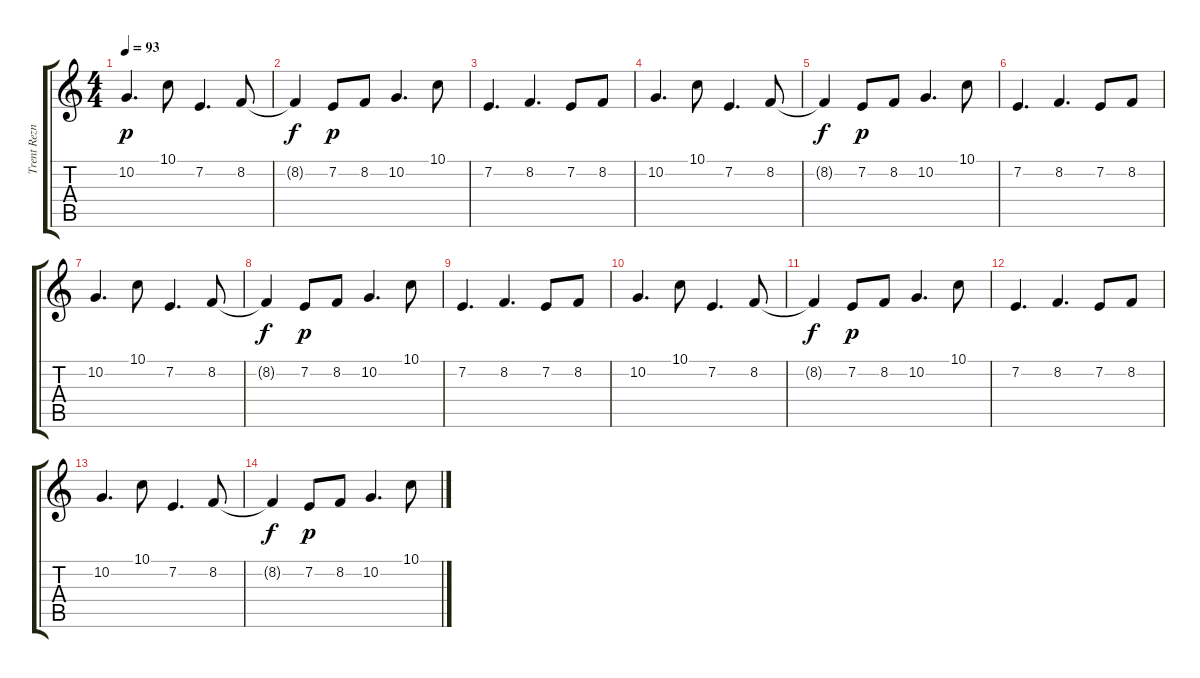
\track ("Trent Reznor" "Trent Rezn") {instrument marimba}
\staff {score tabs}
\tuning (D4 A3 F3 C3 G2 C2) {hide}
\ts (4 4)
\tempo 93
\clef g2
\ks c
10.2.4{d dy p} 10.1.8 7.2.4{d} 8.2.8 |
8.2{t}.4{dy f} 7.2.8{dy p} 8.2.8 10.2.4{d} 10.1.8 |
7.2.4{d} 8.2.4{d} 7.2.8 8.2.8 |
10.2.4{d} 10.1.8 7.2.4{d} 8.2.8 |
8.2{t}.4{dy f} 7.2.8{dy p} 8.2.8 10.2.4{d} 10.1.8 |
7.2.4{d} 8.2.4{d} 7.2.8 8.2.8 |
10.2.4{d} 10.1.8 7.2.4{d} 8.2.8 |
8.2{t}.4{dy f} 7.2.8{dy p} 8.2.8 10.2.4{d} 10.1.8 |
7.2.4{d} 8.2.4{d} 7.2.8 8.2.8 |
10.2.4{d} 10.1.8 7.2.4{d} 8.2.8 |
8.2{t}.4{dy f} 7.2.8{dy p} 8.2.8 10.2.4{d} 10.1.8 |
7.2.4{d} 8.2.4{d} 7.2.8 8.2.8 |
10.2.4{d} 10.1.8 7.2.4{d} 8.2.8 |
8.2{t}.4{dy f} 7.2.8{dy p} 8.2.8 10.2.4{d} 10.1.8
